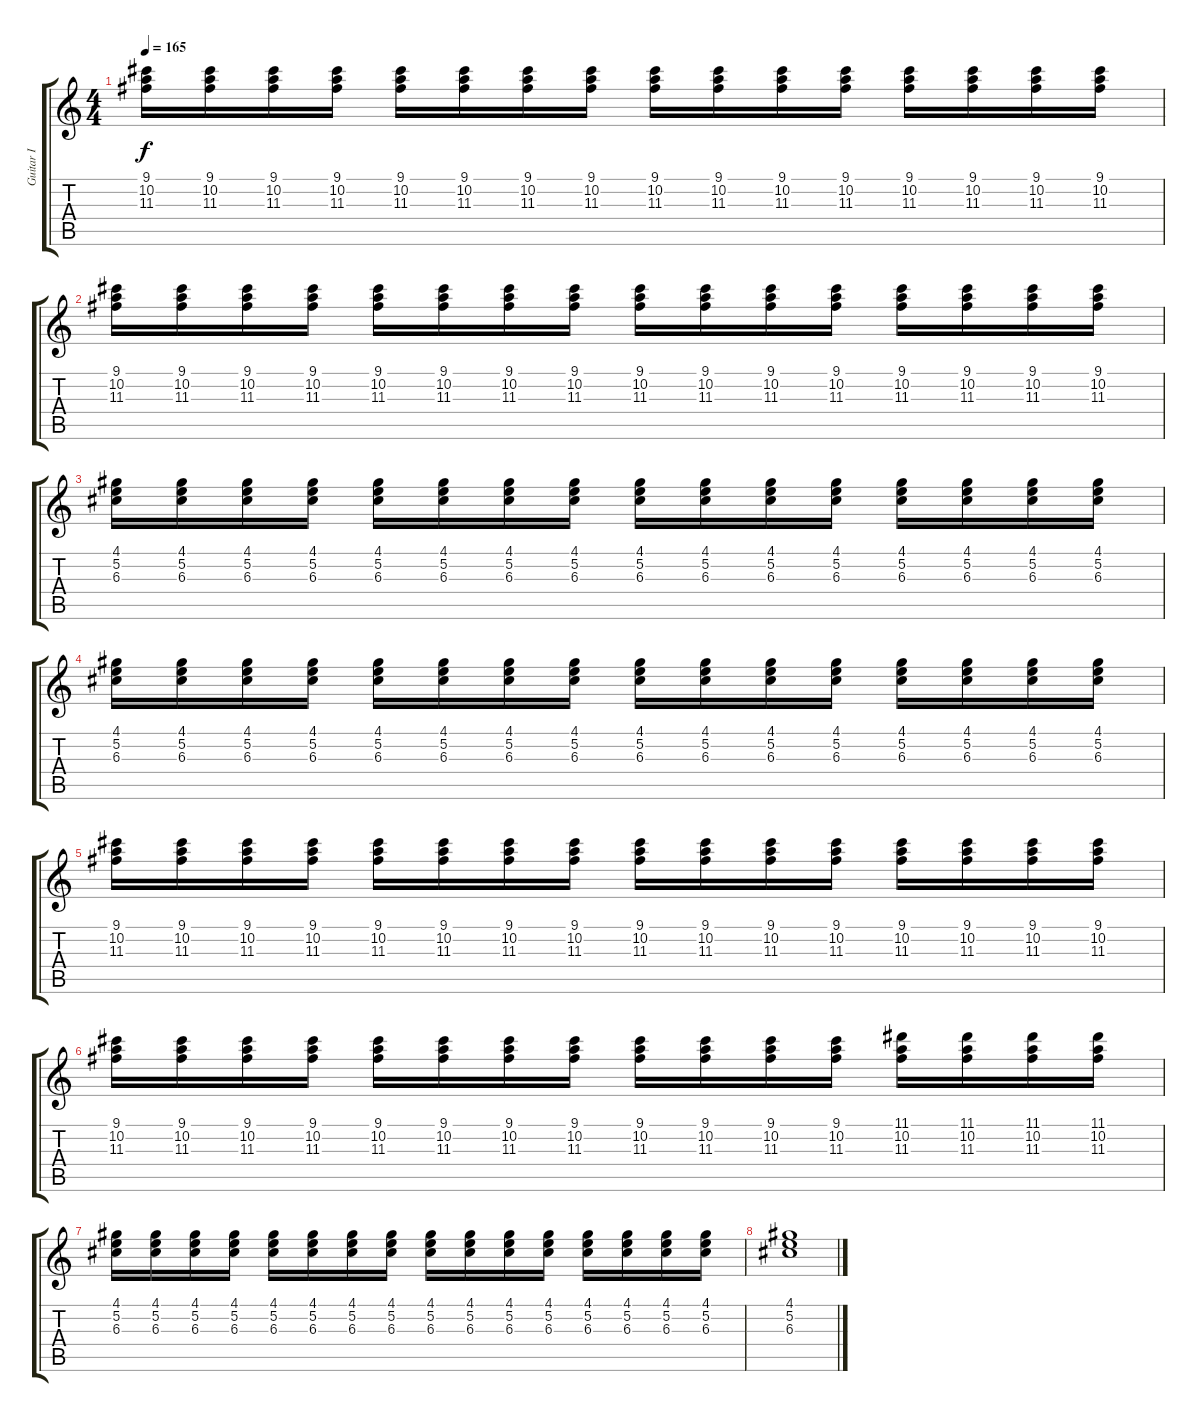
\track ("Guitar I" "Guitar I") {instrument distortionguitar}
\staff {score tabs}
\tuning (E4 B3 G3 D3 A2 E2) {hide}
\ts (4 4)
\tempo 165
\clef g2
\ks c
(9.1 10.2 11.3).16{dy f} (9.1 10.2 11.3).16 (9.1 10.2 11.3).16 (9.1 10.2 11.3).16 (9.1 10.2 11.3).16 (9.1 10.2 11.3).16 (9.1 10.2 11.3).16 (9.1 10.2 11.3).16 (9.1 10.2 11.3).16 (9.1 10.2 11.3).16 (9.1 10.2 11.3).16 (9.1 10.2 11.3).16 (9.1 10.2 11.3).16 (9.1 10.2 11.3).16 (9.1 10.2 11.3).16 (9.1 10.2 11.3).16 |
(9.1 10.2 11.3).16 (9.1 10.2 11.3).16 (9.1 10.2 11.3).16 (9.1 10.2 11.3).16 (9.1 10.2 11.3).16 (9.1 10.2 11.3).16 (9.1 10.2 11.3).16 (9.1 10.2 11.3).16 (9.1 10.2 11.3).16 (9.1 10.2 11.3).16 (9.1 10.2 11.3).16 (9.1 10.2 11.3).16 (9.1 10.2 11.3).16 (9.1 10.2 11.3).16 (9.1 10.2 11.3).16 (9.1 10.2 11.3).16 |
(4.1 5.2 6.3).16 (4.1 5.2 6.3).16 (4.1 5.2 6.3).16 (4.1 5.2 6.3).16 (4.1 5.2 6.3).16 (4.1 5.2 6.3).16 (4.1 5.2 6.3).16 (4.1 5.2 6.3).16 (4.1 5.2 6.3).16 (4.1 5.2 6.3).16 (4.1 5.2 6.3).16 (4.1 5.2 6.3).16 (4.1 5.2 6.3).16 (4.1 5.2 6.3).16 (4.1 5.2 6.3).16 (4.1 5.2 6.3).16 |
(4.1 5.2 6.3).16 (4.1 5.2 6.3).16 (4.1 5.2 6.3).16 (4.1 5.2 6.3).16 (4.1 5.2 6.3).16 (4.1 5.2 6.3).16 (4.1 5.2 6.3).16 (4.1 5.2 6.3).16 (4.1 5.2 6.3).16 (4.1 5.2 6.3).16 (4.1 5.2 6.3).16 (4.1 5.2 6.3).16 (4.1 5.2 6.3).16 (4.1 5.2 6.3).16 (4.1 5.2 6.3).16 (4.1 5.2 6.3).16 |
(9.1 10.2 11.3).16 (9.1 10.2 11.3).16 (9.1 10.2 11.3).16 (9.1 10.2 11.3).16 (9.1 10.2 11.3).16 (9.1 10.2 11.3).16 (9.1 10.2 11.3).16 (9.1 10.2 11.3).16 (9.1 10.2 11.3).16 (9.1 10.2 11.3).16 (9.1 10.2 11.3).16 (9.1 10.2 11.3).16 (9.1 10.2 11.3).16 (9.1 10.2 11.3).16 (9.1 10.2 11.3).16 (9.1 10.2 11.3).16 |
(9.1 10.2 11.3).16 (9.1 10.2 11.3).16 (9.1 10.2 11.3).16 (9.1 10.2 11.3).16 (9.1 10.2 11.3).16 (9.1 10.2 11.3).16 (9.1 10.2 11.3).16 (9.1 10.2 11.3).16 (9.1 10.2 11.3).16 (9.1 10.2 11.3).16 (9.1 10.2 11.3).16 (9.1 10.2 11.3).16 (11.1 10.2 11.3).16 (11.1 10.2 11.3).16 (11.1 10.2 11.3).16 (11.1 10.2 11.3).16 |
(4.1 5.2 6.3).16 (4.1 5.2 6.3).16 (4.1 5.2 6.3).16 (4.1 5.2 6.3).16 (4.1 5.2 6.3).16 (4.1 5.2 6.3).16 (4.1 5.2 6.3).16 (4.1 5.2 6.3).16 (4.1 5.2 6.3).16 (4.1 5.2 6.3).16 (4.1 5.2 6.3).16 (4.1 5.2 6.3).16 (4.1 5.2 6.3).16 (4.1 5.2 6.3).16 (4.1 5.2 6.3).16 (4.1 5.2 6.3).16 |
(4.1 5.2 6.3).1
